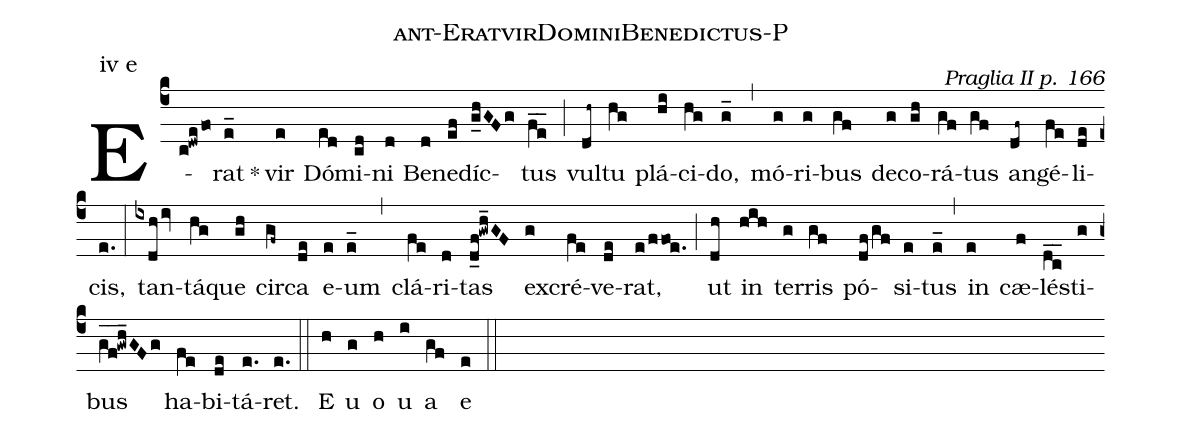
name: ant-EratvirDominiBenedictus-P;
commentary: Praglia II p. 166;
annotation: iv e;
%%
(c4) E(c!dwe/fo)rat(e_)*() vir(e) Dó(ed)mi(cd)ni(d) Be(d)ne(ef)díc(g_hGF/g)tus(fe__) (;) vul(dh~)tu(hg) plá(hi)ci(hg)do,(g_) (,) mó(g)ri(g)bus(gf) de(g)co(gh)rá(gf)tus(gf) an(df~)gé(fe)li(de)cis,(e.) (:) tan(ixdh/iv)tá(hg)que(gh) cir(gf~)ca(de) e(e)um(e_) (,) clá(fe)ri(d)tas(d_f!gwh_GF) ex(g)cré(fe)ve(de)rat,(e/ffoe.) (;) ut(dh) in(hih) ter(g)ris(gf) pó(df/gf)si(e)tus(e_) (,) in(e) cæ(f)lés(dc__)ti(g)bus(g_f_!gwh_GFg) ha(fe)bi(de)tá(e.)ret.(e.) (::) E(h) u(g) o(h) u(i) a(gf) e(e) (::)
